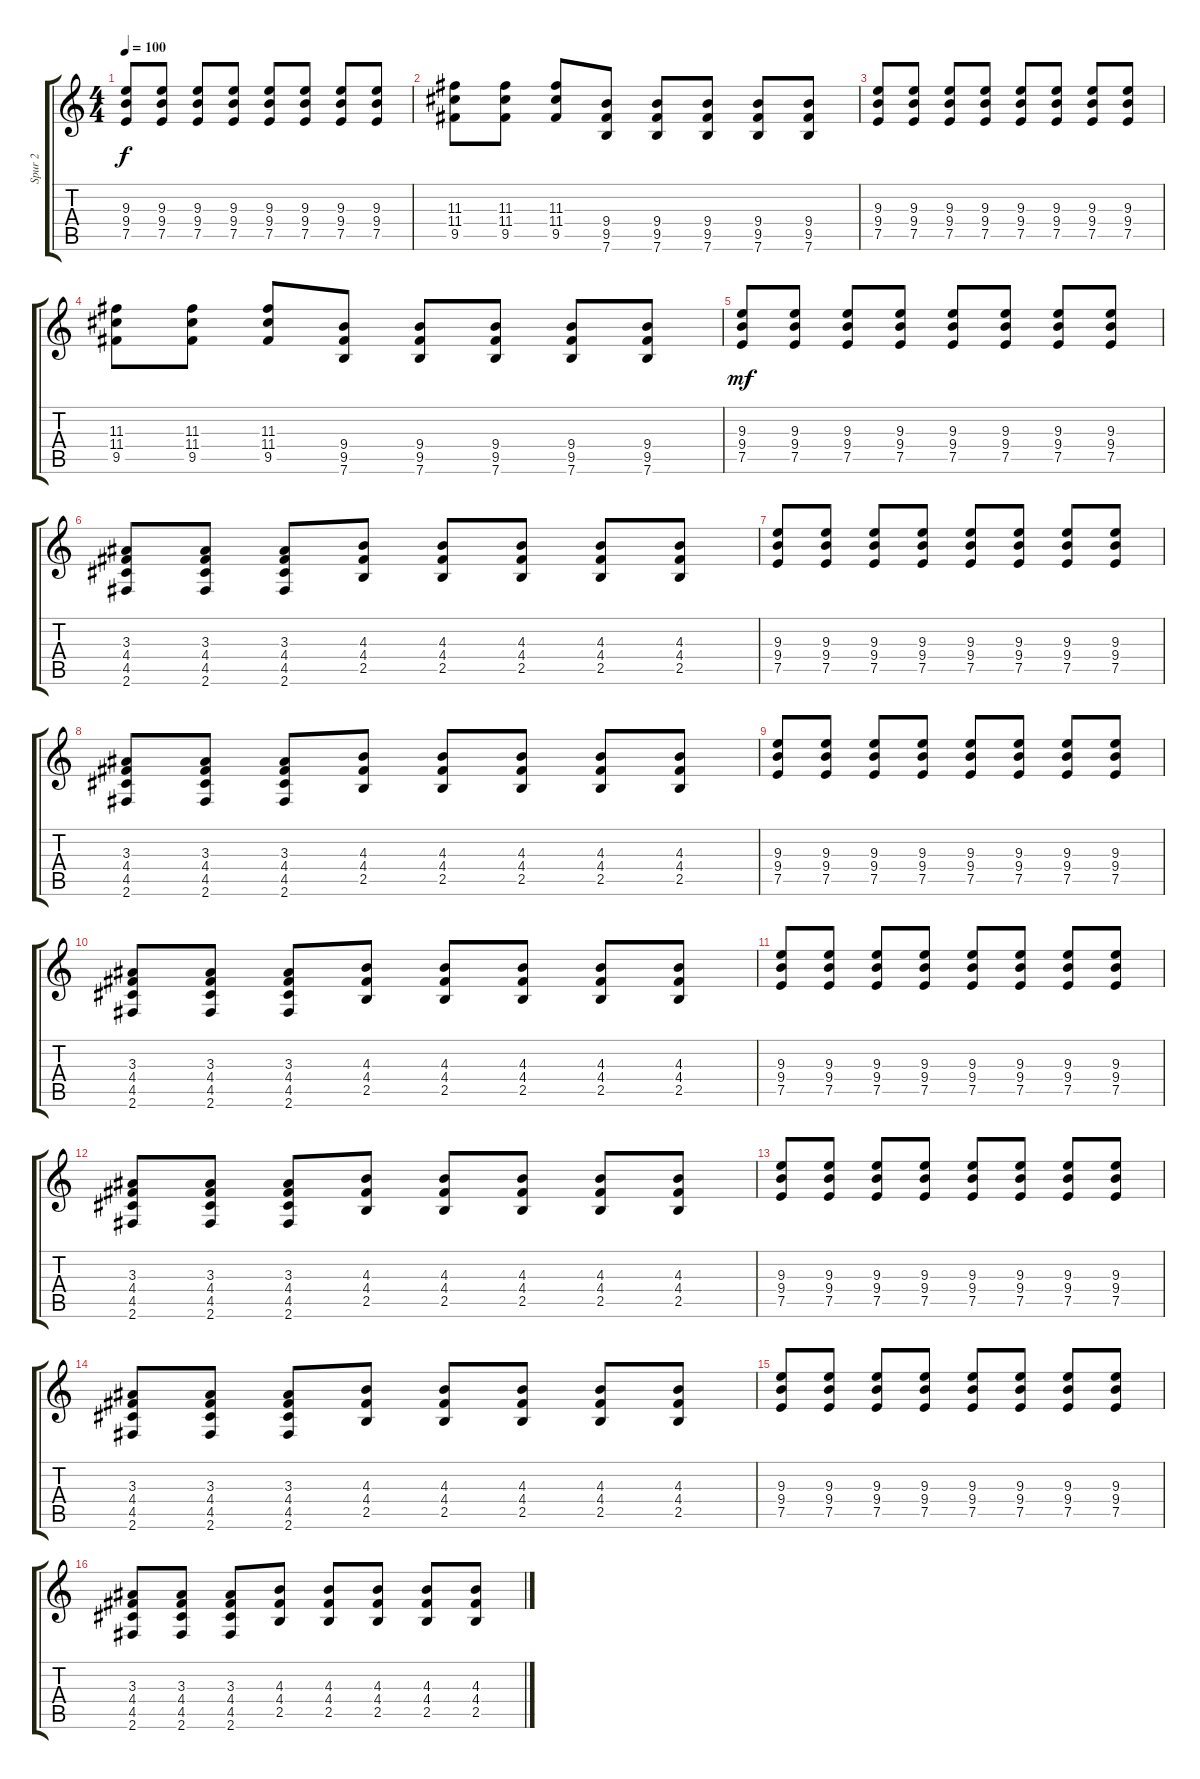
\track ("Spur 2" "Spur 2") {instrument electricguitarjazz}
\staff {score tabs}
\tuning (E4 B3 G3 D3 A2 E2) {hide}
\ts (4 4)
\tempo 100
\clef g2
\ks c
(9.3 9.4 7.5).8{dy f} (9.3 9.4 7.5).8 (9.3 9.4 7.5).8 (9.3 9.4 7.5).8 (9.3 9.4 7.5).8 (9.3 9.4 7.5).8 (9.3 9.4 7.5).8 (9.3 9.4 7.5).8 |
(11.3 11.4 9.5).8 (11.3 11.4 9.5).8 (11.3 11.4 9.5).8 (9.4 9.5 7.6).8 (9.4 9.5 7.6).8 (9.4 9.5 7.6).8 (9.4 9.5 7.6).8 (9.4 9.5 7.6).8 |
(9.3 9.4 7.5).8 (9.3 9.4 7.5).8 (9.3 9.4 7.5).8 (9.3 9.4 7.5).8 (9.3 9.4 7.5).8 (9.3 9.4 7.5).8 (9.3 9.4 7.5).8 (9.3 9.4 7.5).8 |
(11.3 11.4 9.5).8 (11.3 11.4 9.5).8 (11.3 11.4 9.5).8 (9.4 9.5 7.6).8 (9.4 9.5 7.6).8 (9.4 9.5 7.6).8 (9.4 9.5 7.6).8 (9.4 9.5 7.6).8 |
(9.3 9.4 7.5).8{dy mf volume 12} (9.3 9.4 7.5).8 (9.3 9.4 7.5).8 (9.3 9.4 7.5).8 (9.3 9.4 7.5).8 (9.3 9.4 7.5).8 (9.3 9.4 7.5).8 (9.3 9.4 7.5).8 |
(3.3 4.4 4.5 2.6).8 (3.3 4.4 4.5 2.6).8 (3.3 4.4 4.5 2.6).8 (4.3 4.4 2.5).8 (4.3 4.4 2.5).8 (4.3 4.4 2.5).8 (4.3 4.4 2.5).8 (4.3 4.4 2.5).8 |
(9.3 9.4 7.5).8 (9.3 9.4 7.5).8 (9.3 9.4 7.5).8 (9.3 9.4 7.5).8 (9.3 9.4 7.5).8 (9.3 9.4 7.5).8 (9.3 9.4 7.5).8 (9.3 9.4 7.5).8 |
(3.3 4.4 4.5 2.6).8 (3.3 4.4 4.5 2.6).8 (3.3 4.4 4.5 2.6).8 (4.3 4.4 2.5).8 (4.3 4.4 2.5).8 (4.3 4.4 2.5).8 (4.3 4.4 2.5).8 (4.3 4.4 2.5).8 |
(9.3 9.4 7.5).8 (9.3 9.4 7.5).8 (9.3 9.4 7.5).8 (9.3 9.4 7.5).8 (9.3 9.4 7.5).8 (9.3 9.4 7.5).8 (9.3 9.4 7.5).8 (9.3 9.4 7.5).8 |
(3.3 4.4 4.5 2.6).8 (3.3 4.4 4.5 2.6).8 (3.3 4.4 4.5 2.6).8 (4.3 4.4 2.5).8 (4.3 4.4 2.5).8 (4.3 4.4 2.5).8 (4.3 4.4 2.5).8 (4.3 4.4 2.5).8 |
(9.3 9.4 7.5).8 (9.3 9.4 7.5).8 (9.3 9.4 7.5).8 (9.3 9.4 7.5).8 (9.3 9.4 7.5).8 (9.3 9.4 7.5).8 (9.3 9.4 7.5).8 (9.3 9.4 7.5).8 |
(3.3 4.4 4.5 2.6).8 (3.3 4.4 4.5 2.6).8 (3.3 4.4 4.5 2.6).8 (4.3 4.4 2.5).8 (4.3 4.4 2.5).8 (4.3 4.4 2.5).8 (4.3 4.4 2.5).8 (4.3 4.4 2.5).8 |
(9.3 9.4 7.5).8 (9.3 9.4 7.5).8 (9.3 9.4 7.5).8 (9.3 9.4 7.5).8 (9.3 9.4 7.5).8 (9.3 9.4 7.5).8 (9.3 9.4 7.5).8 (9.3 9.4 7.5).8 |
(3.3 4.4 4.5 2.6).8 (3.3 4.4 4.5 2.6).8 (3.3 4.4 4.5 2.6).8 (4.3 4.4 2.5).8 (4.3 4.4 2.5).8 (4.3 4.4 2.5).8 (4.3 4.4 2.5).8 (4.3 4.4 2.5).8 |
(9.3 9.4 7.5).8 (9.3 9.4 7.5).8 (9.3 9.4 7.5).8 (9.3 9.4 7.5).8 (9.3 9.4 7.5).8 (9.3 9.4 7.5).8 (9.3 9.4 7.5).8 (9.3 9.4 7.5).8 |
(3.3 4.4 4.5 2.6).8 (3.3 4.4 4.5 2.6).8 (3.3 4.4 4.5 2.6).8 (4.3 4.4 2.5).8 (4.3 4.4 2.5).8 (4.3 4.4 2.5).8 (4.3 4.4 2.5).8 (4.3 4.4 2.5).8
